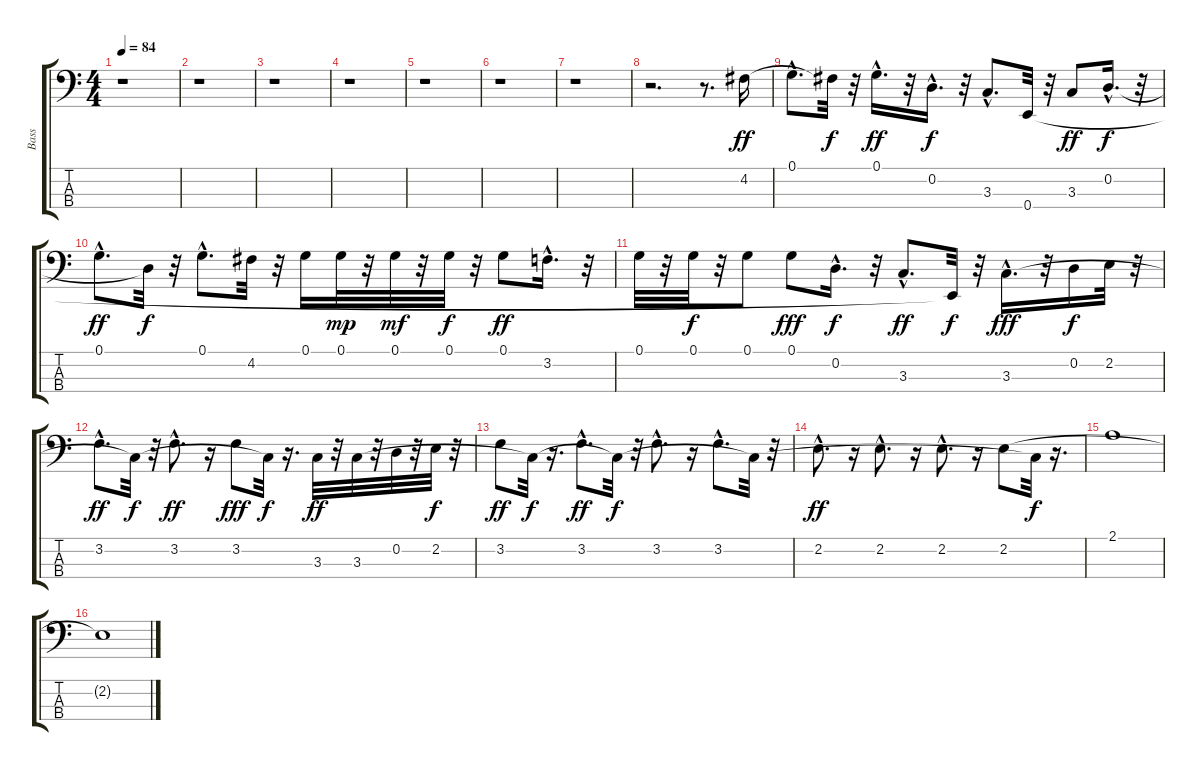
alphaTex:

\track ("Bass" "Bass") {instrument electricbassfinger}
\staff {score tabs}
\tuning (G2 D2 A1 E1) {hide}
\ts (4 4)
\tempo 84
\clef f4
\ks c
r.1{dy ff instrument electricbassfinger} |
r.1 |
r.1 |
r.1 |
r.1 |
r.1 |
r.1 |
r.2{d} r.8{d} 4.2.16 |
0.1{hac}.8{d} 4.2{t}.32{dy f} r.32 0.1{hac}.16{d dy ff} r.32 0.2{hac}.16{d dy f} r.32 3.3{hac}.8{d} 0.4.32 r.32 3.3.8{dy ff} 0.2{hac}.16{d dy f} r.32 |
0.1{hac}.8{d dy ff} 0.2{t}.32{dy f} r.32 0.1{hac}.8{d} 4.2.32 r.32 0.1.16 0.1.32{dy mp} r.32 0.1.32{dy mf} r.32 0.1.32{dy f} r.32 0.1.8{dy ff} 3.2{hac}.16{d} r.32 |
0.1.32 r.32 0.1.32{dy f} r.32 0.1.8 0.1.8{dy fff} 0.2{hac}.16{d dy f} r.32 3.3{hac}.8{d dy ff} 0.4{t}.32{dy f} r.32 3.3{hac}.16{d dy fff} r.32 0.2.16{dy f} 2.2.32 r.32 |
3.2{hac}.8{d dy ff} 3.3{t}.32{dy f} r.32 3.2{hac}.8{d dy ff} r.16 3.2.8{dy fff} 3.3{t}.32{dy f} r.16{d} 3.3.32{dy ff} r.32 3.3.32 r.32 0.2.32 r.32 2.2.32{dy f} r.32 |
3.2.8{dy ff} 3.3{t}.32{dy f} r.16{d} 3.2{hac}.8{d dy ff} 3.3{t}.32{dy f} r.32 3.2{hac}.8{d} r.16 3.2{hac}.8{d} 3.3{t}.32 r.32 |
2.2{hac}.8{d dy ff} r.16 2.2{hac}.8{d} r.16 2.2{hac}.8{d} r.16 2.2.8 3.3{t}.32{dy f} r.16{d} |
2.1.1 |
2.2{t}.1
